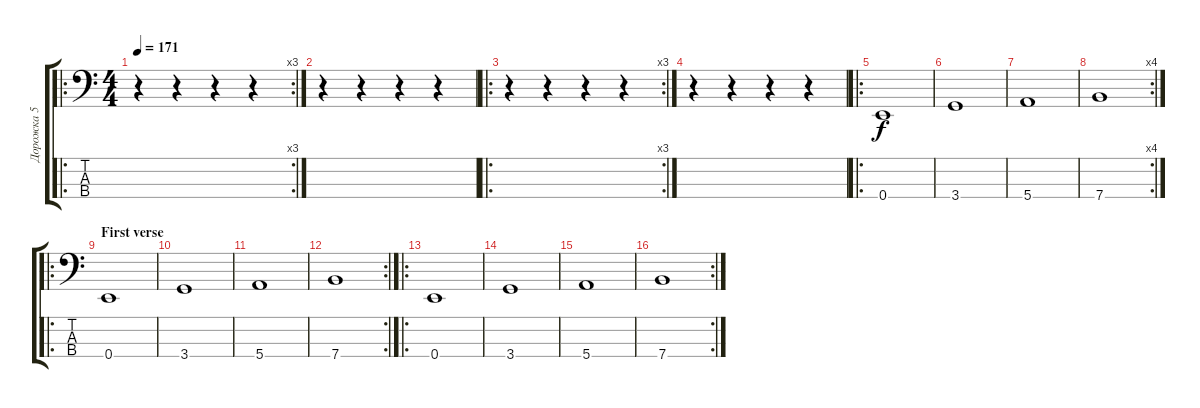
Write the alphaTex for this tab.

\track ("Дорожка 5" "Дорожка 5") {instrument synthbass2}
\staff {score tabs}
\tuning (G2 D2 A1 E1) {hide}
\ro
\rc 3
\ts (4 4)
\tempo 171
\clef f4
\ks c
r.4{dy f instrument synthbass2} r.4 r.4 r.4 |
r.4 r.4 r.4 r.4 |
\ro
\rc 3
r.4 r.4 r.4 r.4 |
r.4 r.4 r.4 r.4 |
\ro
0.4.1 |
3.4.1 |
5.4.1 |
\rc 4
7.4.1 |
\ro
\section ("" "First verse")
0.4.1 |
3.4.1 |
5.4.1 |
\rc 2
7.4.1 |
\ro
0.4.1 |
3.4.1 |
5.4.1 |
\rc 2
7.4.1
